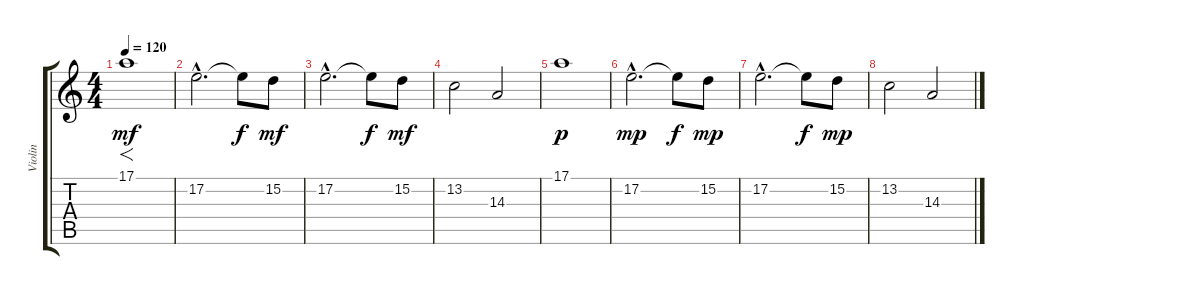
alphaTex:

\track ("Violin" "Violin") {instrument violin}
\staff {score tabs}
\tuning (E4 B3 G3 D3 A2 E2) {hide}
\ts (4 4)
\tempo 120
\clef g2
\ks c
17.1.1{f dy mf} |
17.2{hac}.2{d} 17.2{t}.8{dy f} 15.2.8{dy mf} |
17.2{hac}.2{d} 17.2{t}.8{dy f} 15.2.8{dy mf} |
13.2.2 14.3.2 |
17.1.1{dy p} |
17.2{hac}.2{d dy mp} 17.2{t}.8{dy f} 15.2.8{dy mp} |
17.2{hac}.2{d} 17.2{t}.8{dy f} 15.2.8{dy mp} |
13.2.2 14.3.2
